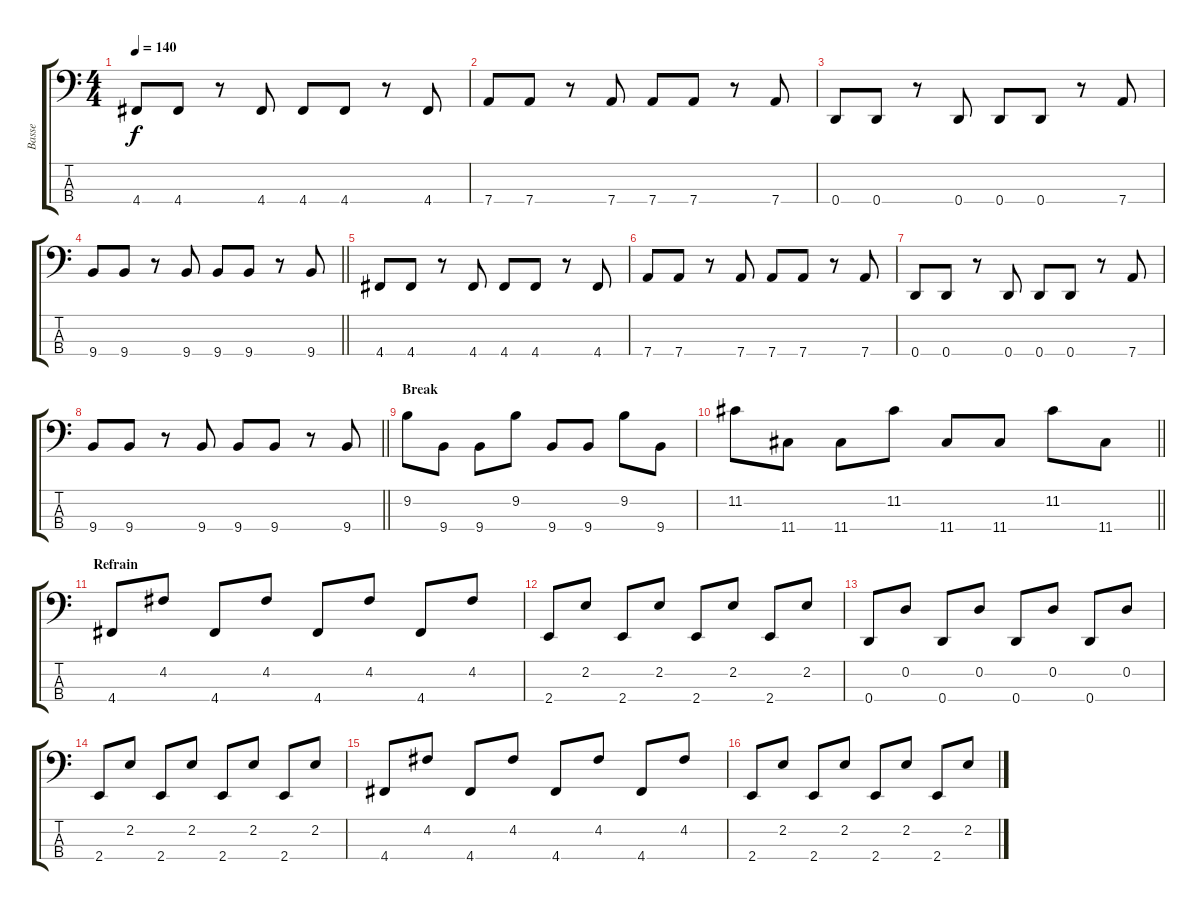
\track ("Basse" "Basse") {instrument electricbassfinger}
\staff {score tabs}
\tuning (G2 D2 A1 D1) {hide}
\ts (4 4)
\tempo 140
\clef f4
\ks c
4.4.8{dy f} 4.4.8 r.8 4.4.8 4.4.8 4.4.8 r.8 4.4.8 |
7.4.8 7.4.8 r.8 7.4.8 7.4.8 7.4.8 r.8 7.4.8 |
0.4.8 0.4.8 r.8 0.4.8 0.4.8 0.4.8 r.8 7.4.8 |
\barLineRight lightlight
9.4.8 9.4.8 r.8 9.4.8 9.4.8 9.4.8 r.8 9.4.8 |
4.4.8 4.4.8 r.8 4.4.8 4.4.8 4.4.8 r.8 4.4.8 |
7.4.8 7.4.8 r.8 7.4.8 7.4.8 7.4.8 r.8 7.4.8 |
0.4.8 0.4.8 r.8 0.4.8 0.4.8 0.4.8 r.8 7.4.8 |
\barLineRight lightlight
9.4.8 9.4.8 r.8 9.4.8 9.4.8 9.4.8 r.8 9.4.8 |
\section ("" "Break")
9.2.8 9.4.8 9.4.8 9.2.8 9.4.8 9.4.8 9.2.8 9.4.8 |
\barLineRight lightlight
11.2.8 11.4.8 11.4.8 11.2.8 11.4.8 11.4.8 11.2.8 11.4.8 |
\section ("" "Refrain")
4.4.8 4.2.8 4.4.8 4.2.8 4.4.8 4.2.8 4.4.8 4.2.8 |
2.4.8 2.2.8 2.4.8 2.2.8 2.4.8 2.2.8 2.4.8 2.2.8 |
0.4.8 0.2.8 0.4.8 0.2.8 0.4.8 0.2.8 0.4.8 0.2.8 |
2.4.8 2.2.8 2.4.8 2.2.8 2.4.8 2.2.8 2.4.8 2.2.8 |
4.4.8 4.2.8 4.4.8 4.2.8 4.4.8 4.2.8 4.4.8 4.2.8 |
2.4.8 2.2.8 2.4.8 2.2.8 2.4.8 2.2.8 2.4.8 2.2.8
